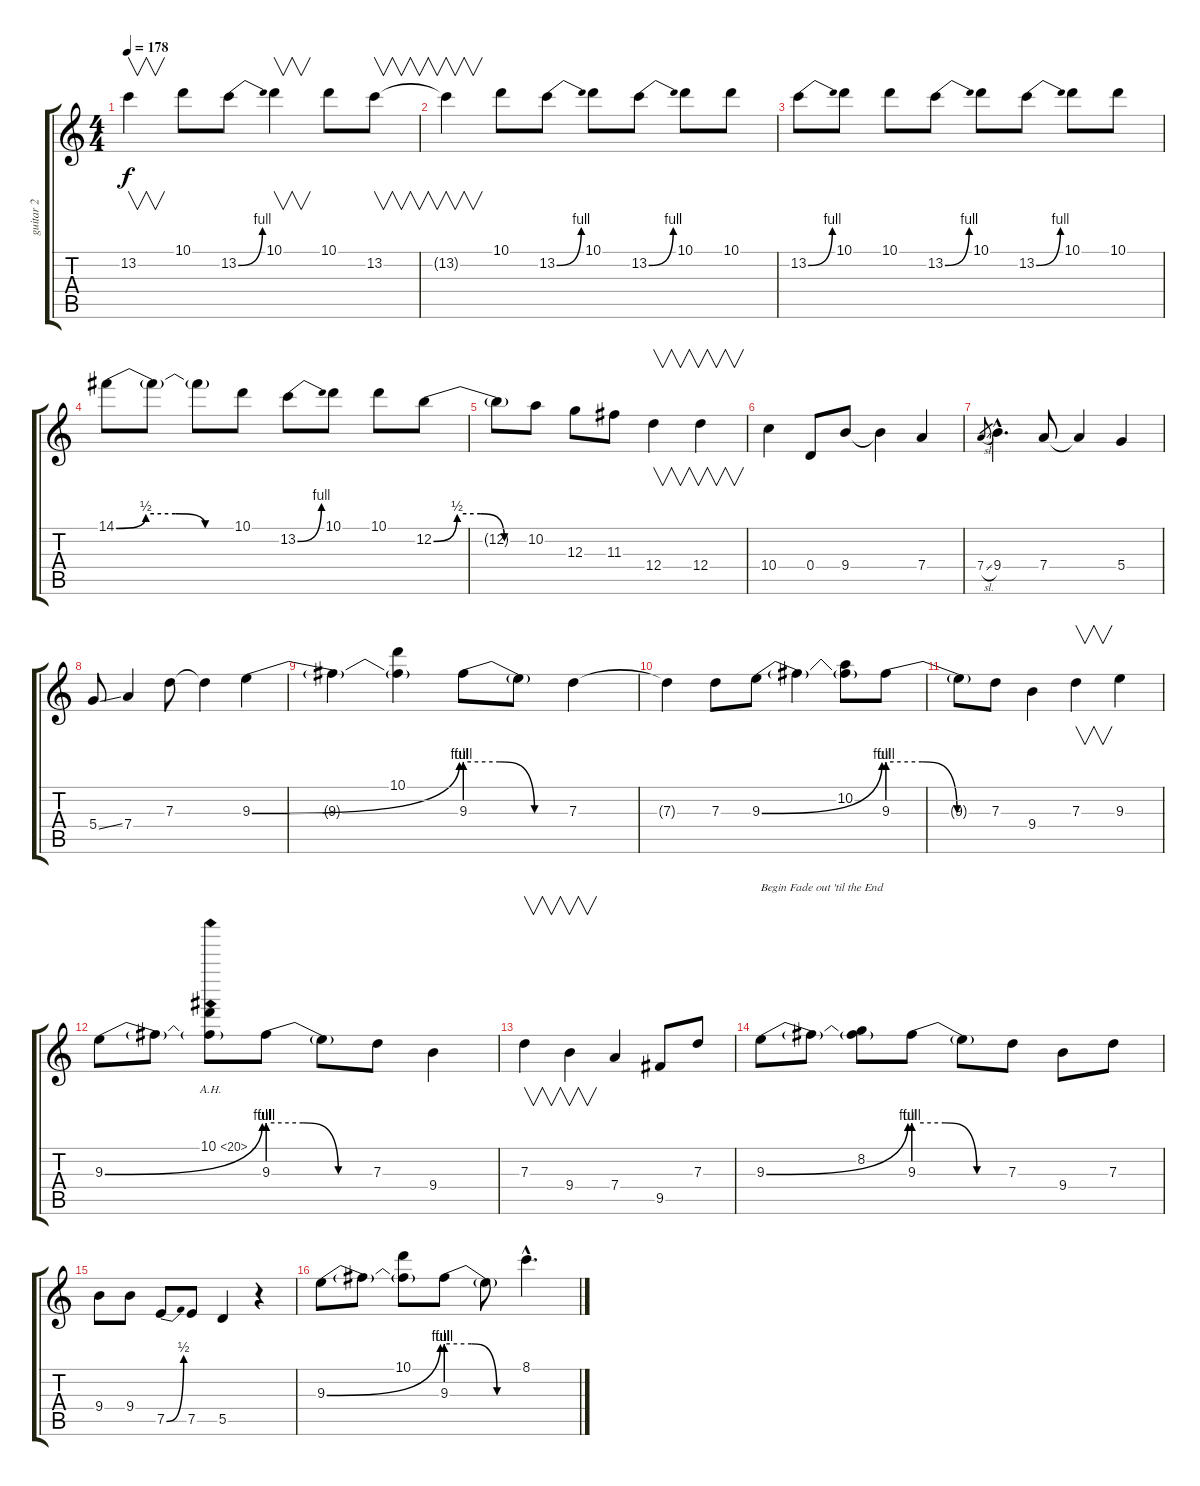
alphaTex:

\track ("guitar 2" "guitar 2") {instrument distortionguitar}
\staff {score tabs}
\tuning (E4 B3 G3 D3 A2 E2) {hide}
\ts (4 4)
\tempo 178
\clef g2
\ks c
13.2{t}.4{v dy f} 10.1.8 13.2{be (bend 0 0 60 4)}.8 10.1.4{v} 10.1.8 13.2.8{v} |
13.2{t}.4{v} 10.1.8 13.2{be (bend 0 0 60 4)}.8 10.1.8 13.2{be (bend 0 0 60 4)}.8 10.1.8 10.1.8 |
13.2{be (bend 0 0 60 4)}.8 10.1.8 10.1.8 13.2{be (bend 0 0 60 4)}.8 10.1.8 13.2{be (bend 0 0 60 4)}.8 10.1.8 10.1.8 |
14.1{be (custom 0 0 15 2 30 2 45 0 60 0)}.8 14.1{t}.8 14.1{t}.8 10.1.8 13.2{be (bend 0 0 60 4)}.8 10.1.8 10.1.8 12.2{be (custom 0 0 15 2 30 2 45 0 60 0)}.8 |
12.2{t}.8 10.2.8 12.3.8 11.3.8 12.4.4{v} 12.4.4{v} |
10.4.4 0.4.8 9.4.8 9.4{t}.4 7.4.4 |
7.4{sl}.8{gr} 9.4{hac}.4{d} 7.4.8 7.4{t}.4 5.4.4 |
5.4{ss}.8 7.4.4 7.3.8 7.3{t}.4 9.3{be (bend 0 0 60 4)}.4 |
9.3{t}.4 (10.1 9.3{t}).4 9.3{be (custom 0 4 20 4 40 0 60 0)}.8 9.3{t}.8 7.3.4 |
7.3{t}.4 7.3.8 9.3{be (bend 0 0 60 4)}.8 9.3{t}.4 (10.2 9.3{t}).8 9.3{be (custom 0 4 20 4 40 0 60 0)}.8 |
9.3{t}.8 7.3.8 9.4.4 7.3.4{v} 9.3.4 |
9.3{be (bend 0 0 60 4)}.8 9.3{t}.8 (10.1{ah 10} 9.3{ah 12 t}).8 9.3{be (custom 0 4 20 4 40 0 60 0)}.8 9.3{t}.8 7.3.8 9.4.4 |
7.3.4{v} 9.4.4{v} 7.4.4 9.5.8 7.3.8 |
9.3{be (bend 0 0 60 4)}.8{txt "Begin Fade out 'til the End" volume 14} 9.3{t}.8 (8.2 9.3{t}).8 9.3{be (custom 0 4 20 4 40 0 60 0)}.8 9.3{t}.8 7.3.8 9.4.8 7.3.8 |
9.4.8{volume 11} 9.4.8 7.5{be (bend 0 0 60 2)}.8 7.5.8 5.5.4 r.4 |
9.3{be (bend 0 0 60 4)}.8{volume 10} 9.3{t}.8 (10.1 9.3{t}).8 9.3{be (custom 0 4 20 4 40 0 60 0)}.8 9.3{t}.8 8.1{hac}.4{d}
